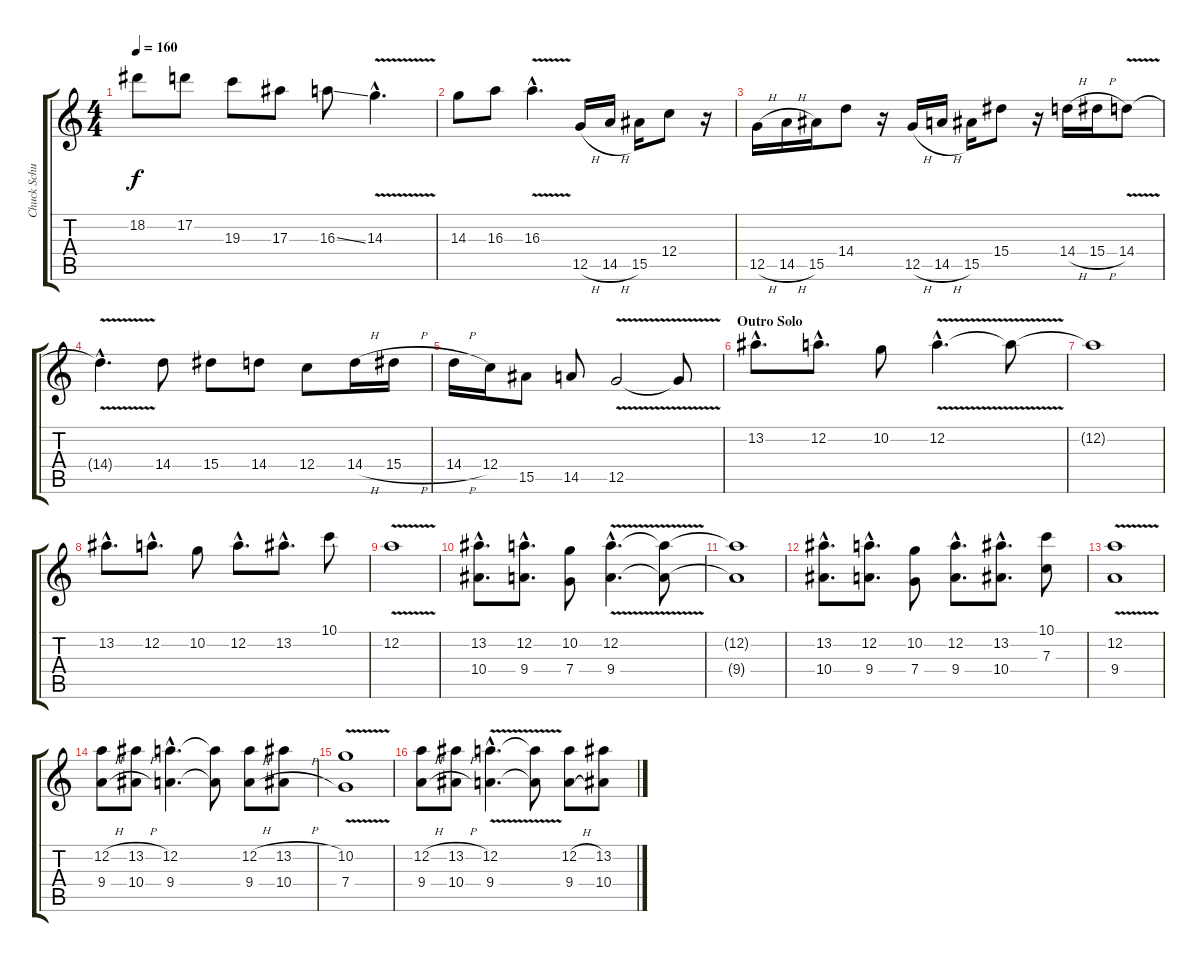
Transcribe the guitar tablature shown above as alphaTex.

\track ("Chuck Schuldiner" "Chuck Schu") {instrument distortionguitar}
\staff {score tabs}
\tuning (D4 A3 F3 C3 G2 D2) {hide}
\ts (4 4)
\tempo 160
\clef g2
\ks c
18.2.8{dy f} 17.2.8 19.3.8 17.3.8 16.3{ss}.8 14.3{v hac}.4{d} |
14.3.8 16.3.8 16.3{v hac}.4{d} 12.5{h}.16 14.5{h}.16 15.5.16 12.4.8 r.16 |
12.5{h}.16 14.5{h}.16 15.5.16 14.4.8 r.16 12.5{h}.16 14.5{h}.16 15.5.16 15.4.8 r.16 14.4{h}.16 15.4{h}.16 14.4{v}.8 |
14.4{hac t}.4{d} 14.4.8 15.4.8 14.4.8 12.4.8 14.4{h}.16 15.4{h}.16 |
14.4{h}.16 12.4.16 15.5.8 14.5.8 12.5{v}.2 12.5{t}.8 |
\section ("" "Outro Solo")
13.2{hac}.8{d} 12.2{hac}.8{d} 10.2.8 12.2{v hac}.4{d} 12.2{t}.8 |
12.2{t}.1 |
13.2{hac}.8{d} 12.2{hac}.8{d} 10.2.8 12.2{hac}.8{d} 13.2{hac}.8{d} 10.1.8 |
12.2{v}.1 |
(13.2{hac} 10.4{hac}).8{d} (12.2{hac} 9.4{hac}).8{d} (10.2 7.4).8 (12.2{v hac} 9.4{v hac}).4{d} (12.2{t} 9.4{t}).8 |
(12.2{t} 9.4{t}).1 |
(13.2{hac} 10.4{hac}).8{d} (12.2{hac} 9.4{hac}).8{d} (10.2 7.4).8 (12.2{hac} 9.4{hac}).8{d} (13.2{hac} 10.4{hac}).8{d} (10.1 7.3).8 |
(12.2{v} 9.4{v}).1 |
(12.2{h} 9.4{h}).8 (13.2{h} 10.4{h}).8 (12.2{hac} 9.4{hac}).4{d} (12.2{t} 9.4{t}).8 (12.2{h} 9.4{h}).8 (13.2{h} 10.4{h}).8 |
(10.2{v} 7.4).1 |
(12.2{h} 9.4{h}).8 (13.2{h} 10.4{h}).8 (12.2{v hac} 9.4{hac}).4{d} (12.2{t} 9.4{t}).8 (12.2{h} 9.4{h}).8 (13.2 10.4).8
